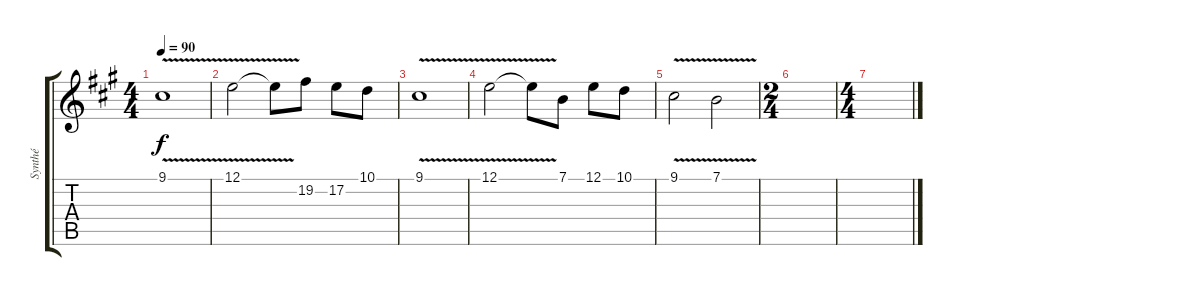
\track ("Synthé" "Synthé") {instrument lead2sawtooth}
\staff {score tabs}
\tuning (E4 B3 G3 D3 A2 E2) {hide}
\ts (4 4)
\tempo 90
\clef g2
\ks f#minor
9.1{v}.1{dy f} |
12.1{v}.2 12.1{t}.8 19.2.8 17.2.8 10.1.8 |
9.1{v}.1 |
12.1{v}.2 12.1{t}.8 7.1.8 12.1.8 10.1.8 |
9.1{v}.2 7.1{v}.2 |
\ts (2 4)
|
\ts (4 4)
